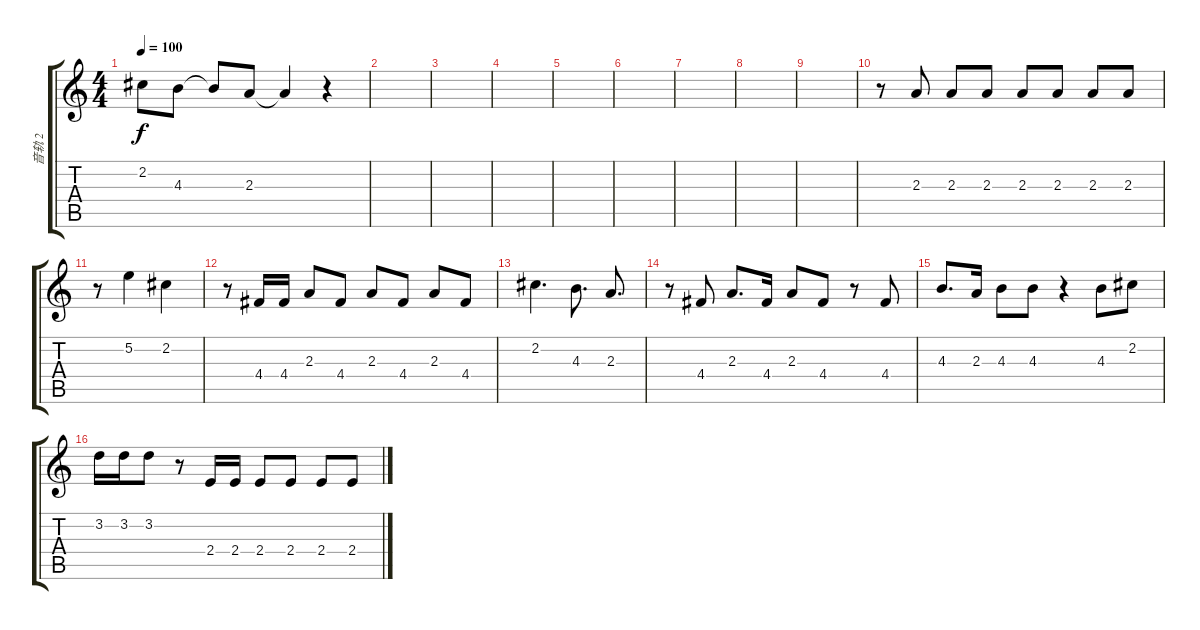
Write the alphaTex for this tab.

\track ("音轨 2" "音轨 2") {instrument acousticguitarsteel}
\staff {score tabs}
\tuning (E4 B3 G3 D3 A2 E2) {hide}
\ts (4 4)
\tempo 100
\clef g2
\ks c
2.2.8{dy f} 4.3.8 4.3{t}.8 2.3.8 2.3{t}.4 r.4 |
|
|
|
|
|
|
|
|
r.8 2.3.8 2.3.8 2.3.8 2.3.8 2.3.8 2.3.8 2.3.8 |
r.8 5.2.4 2.2.4 |
r.8 4.4.16 4.4.16 2.3.8 4.4.8 2.3.8 4.4.8 2.3.8 4.4.8 |
2.2.4{d} 4.3.8{d} 2.3.8{d} |
r.8 4.4.8 2.3.8{d} 4.4.16 2.3.8 4.4.8 r.8 4.4.8 |
4.3.8{d} 2.3.16 4.3.8 4.3.8 r.4 4.3.8 2.2.8 |
3.2.16 3.2.16 3.2.8 r.8 2.4.16 2.4.16 2.4.8 2.4.8 2.4.8 2.4.8
